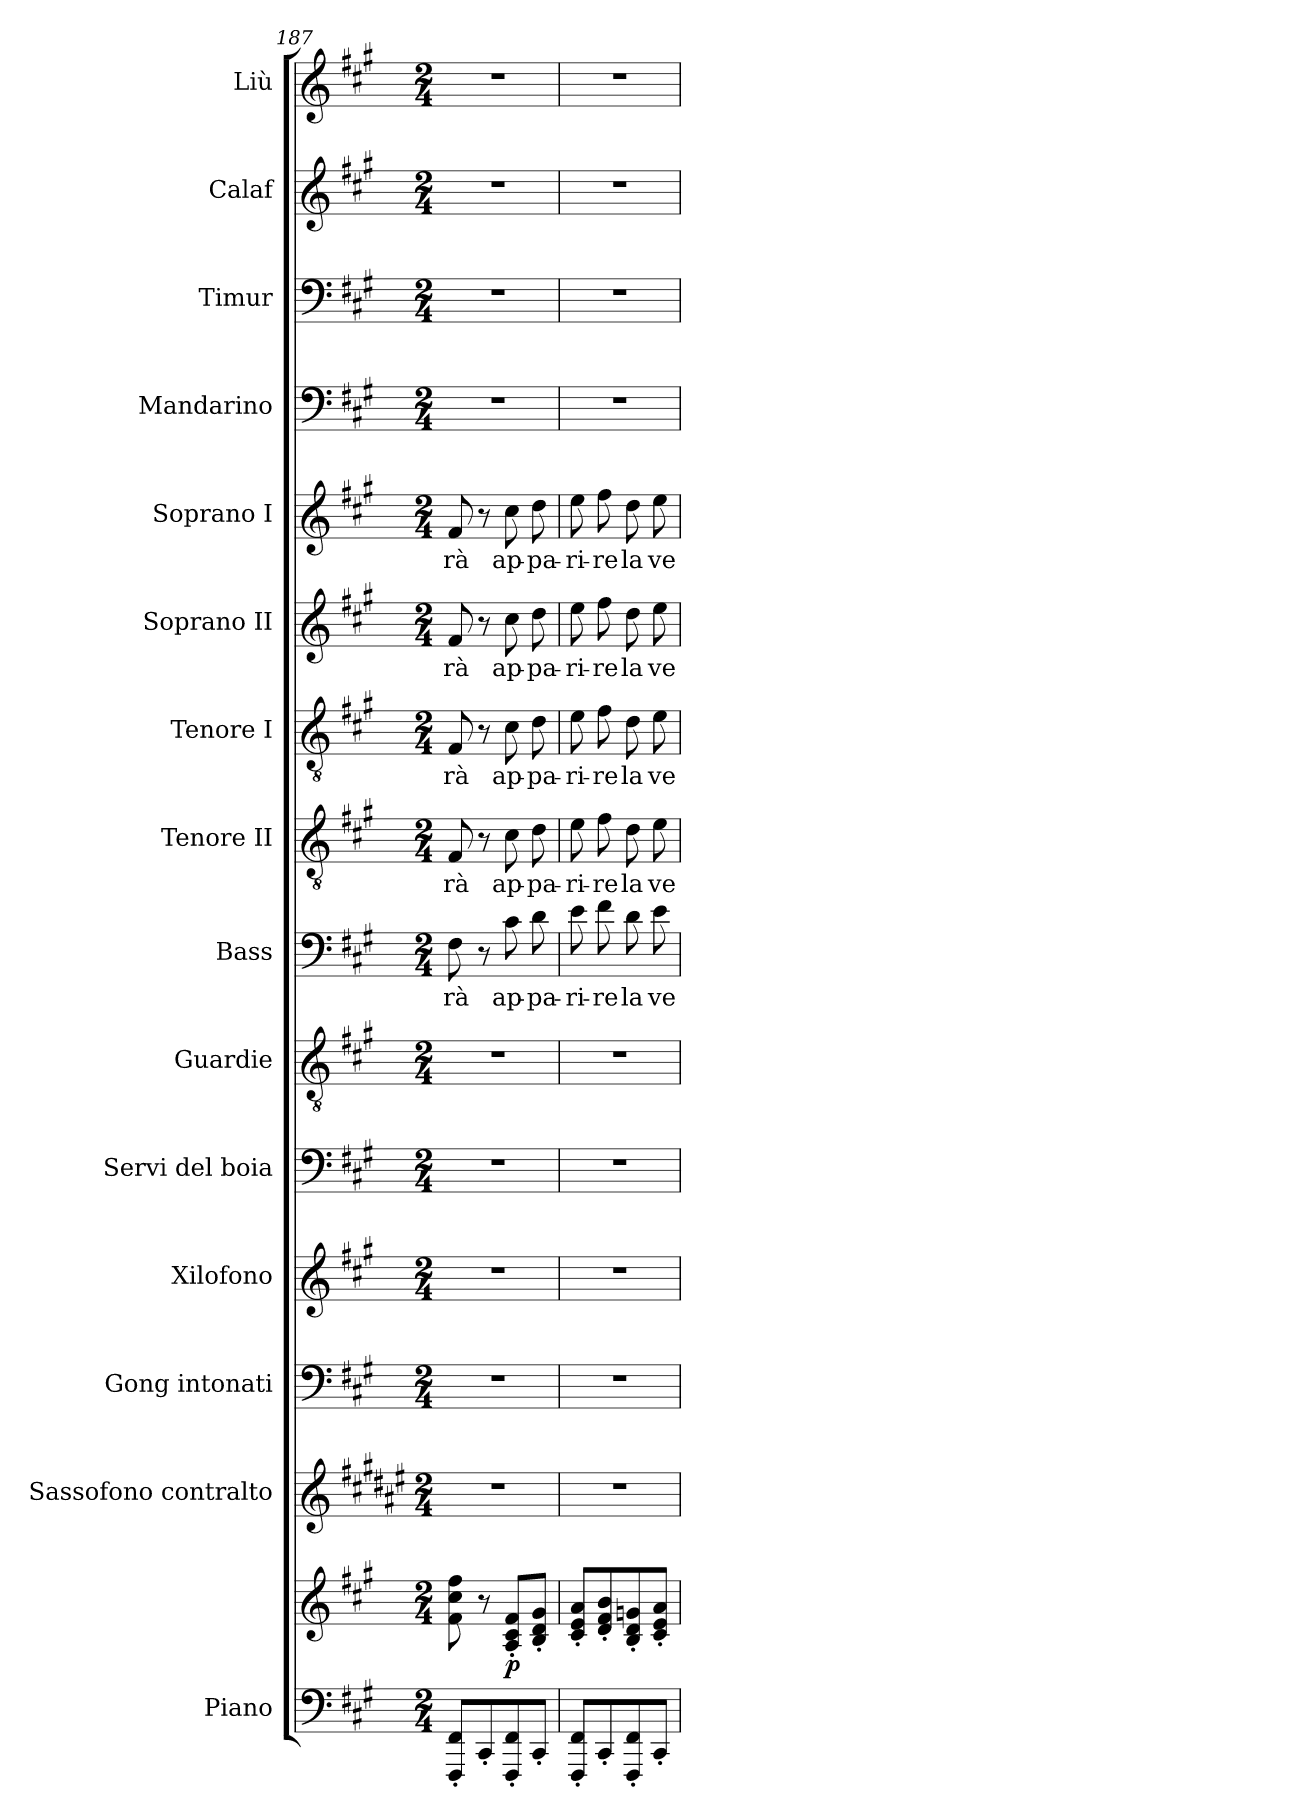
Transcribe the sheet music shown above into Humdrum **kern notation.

**kern	**kern	**dynam	**kern	**kern	**kern	**kern	**kern	**kern	**text	**kern	**text	**kern	**text	**kern	**text	**kern	**text	**kern	**kern	**kern	**kern
*part15	*part15	*part15	*part14	*part13	*part12	*part11	*part10	*part9	*part9	*part8	*part8	*part7	*part7	*part6	*part6	*part5	*part5	*part4	*part3	*part2	*part1
*staff16	*staff15	*staff15/16	*staff14	*staff13	*staff12	*staff11	*staff10	*staff9	*staff9	*staff8	*staff8	*staff7	*staff7	*staff6	*staff6	*staff5	*staff5	*staff4	*staff3	*staff2	*staff1
*I"Piano	*	*	*I"Sassofono contralto	*I"Gong intonati	*I"Xilofono	*I"Servi del boia	*I"Guardie	*I"Bass	*	*I"Tenore II	*	*I"Tenore I	*	*I"Soprano II	*	*I"Soprano I	*	*I"Mandarino	*I"Timur	*I"Calaf	*I"Liù
*I'Pno.	*	*	*	*I'Gong int.	*I'Xil.	*I'Ser.B.	*I'G.	*I'B.	*	*I'T. II	*	*I'T. I	*	*I'S. II	*	*I'S. I	*	*I'M.	*I'T.	*I'C.	*I'L.
!!LO:PB:g=z
*clefF4	*clefG2	*	*clefG2	*clefF4	*clefG2	*clefF4	*clefGv2	*clefF4	*	*clefGv2	*	*clefGv2	*	*clefG2	*	*clefG2	*	*clefF4	*clefF4	*clefG2	*clefG2
*	*	*	*ITrd5c9	*	*ITrd-7c-12	*	*	*	*	*	*	*	*	*	*	*	*	*	*	*	*
*k[f#c#g#]	*k[f#c#g#]	*	*k[f#c#g#]	*k[f#c#g#]	*k[f#c#g#]	*k[f#c#g#]	*k[f#c#g#]	*k[f#c#g#]	*	*k[f#c#g#]	*	*k[f#c#g#]	*	*k[f#c#g#]	*	*k[f#c#g#]	*	*k[f#c#g#]	*k[f#c#g#]	*k[f#c#g#]	*k[f#c#g#]
*M2/4	*M2/4	*	*M2/4	*M2/4	*M2/4	*M2/4	*M2/4	*M2/4	*	*M2/4	*	*M2/4	*	*M2/4	*	*M2/4	*	*M2/4	*M2/4	*M2/4	*M2/4
*MM132	*MM132	*	*MM132	*MM132	*MM132	*MM132	*MM132	*MM132	*	*MM132	*	*MM132	*	*MM132	*	*MM132	*	*MM132	*MM132	*MM132	*MM132
=187	=187	=187	=187	=187	=187	=187	=187	=187	=187	=187	=187	=187	=187	=187	=187	=187	=187	=187	=187	=187	=187
!	!	!	!	!	!	!	!	!	!LO:LY:b	!	!LO:LY:b	!	!LO:LY:b	!	!LO:LY:b	!	!LO:LY:b	!	!	!	!
8FFF#/' 8FF#/'L	8f#\ 8cc#\ 8ff#\	.	2r	2r	2r	2r	2r	8F#\	-rà	8F#/	-rà	8F#/	-rà	8f#/	-rà	8f#/	-rà	2r	2r	2r	2r
8CC#'/	8r	.	.	.	.	.	.	8r	.	8r	.	8r	.	8r	.	8r	.	.	.	.	.
!	!	!LO:DY:b	!	!	!	!	!	!	!LO:LY:b	!	!LO:LY:b	!	!LO:LY:b	!	!LO:LY:b	!	!LO:LY:b	!	!	!	!
8FFF#/' 8FF#/'	8A/' 8c#/' 8f#/'L	p	.	.	.	.	.	8c#\	ap-	8c#\	ap-	8c#\	ap-	8cc#\	ap-	8cc#\	ap-	.	.	.	.
!	!	!	!	!	!	!	!	!	!LO:LY:b	!	!LO:LY:b	!	!LO:LY:b	!	!LO:LY:b	!	!LO:LY:b	!	!	!	!
8CC#'/J	8B/' 8d/' 8g#/'J	.	.	.	.	.	.	8d\	-pa-	8d\	-pa-	8d\	-pa-	8dd\	-pa-	8dd\	-pa-	.	.	.	.
=188	=188	=188	=188	=188	=188	=188	=188	=188	=188	=188	=188	=188	=188	=188	=188	=188	=188	=188	=188	=188	=188
!	!	!	!	!	!	!	!	!	!LO:LY:b	!	!LO:LY:b	!	!LO:LY:b	!	!LO:LY:b	!	!LO:LY:b	!	!	!	!
8FFF#/' 8FF#/'L	8c#/' 8e/' 8a/'L	.	2r	2r	2r	2r	2r	8e\	-ri-	8e\	-ri-	8e\	-ri-	8ee\	-ri-	8ee\	-ri-	2r	2r	2r	2r
!	!	!	!	!	!	!	!	!	!LO:LY:b	!	!LO:LY:b	!	!LO:LY:b	!	!LO:LY:b	!	!LO:LY:b	!	!	!	!
8CC#'/	8d/' 8f#/' 8b/'	.	.	.	.	.	.	8f#\	-re	8f#\	-re	8f#\	-re	8ff#\	-re	8ff#\	-re	.	.	.	.
!	!	!	!	!	!	!	!	!	!LO:LY:b	!	!LO:LY:b	!	!LO:LY:b	!	!LO:LY:b	!	!LO:LY:b	!	!	!	!
8FFF#/' 8FF#/'	8B/' 8d/' 8gn/'	.	.	.	.	.	.	8d\	la	8d\	la	8d\	la	8dd\	la	8dd\	la	.	.	.	.
!	!	!	!	!	!	!	!	!	!LO:LY:b	!	!LO:LY:b	!	!LO:LY:b	!	!LO:LY:b	!	!LO:LY:b	!	!	!	!
8CC#'/J	8c#/' 8e/' 8a/'J	.	.	.	.	.	.	8e\	ve-	8e\	ve-	8e\	ve-	8ee\	ve-	8ee\	ve-	.	.	.	.
=	=	=	=	=	=	=	=	=	=	=	=	=	=	=	=	=	=	=	=	=	=
*-	*-	*-	*-	*-	*-	*-	*-	*-	*-	*-	*-	*-	*-	*-	*-	*-	*-	*-	*-	*-	*-
